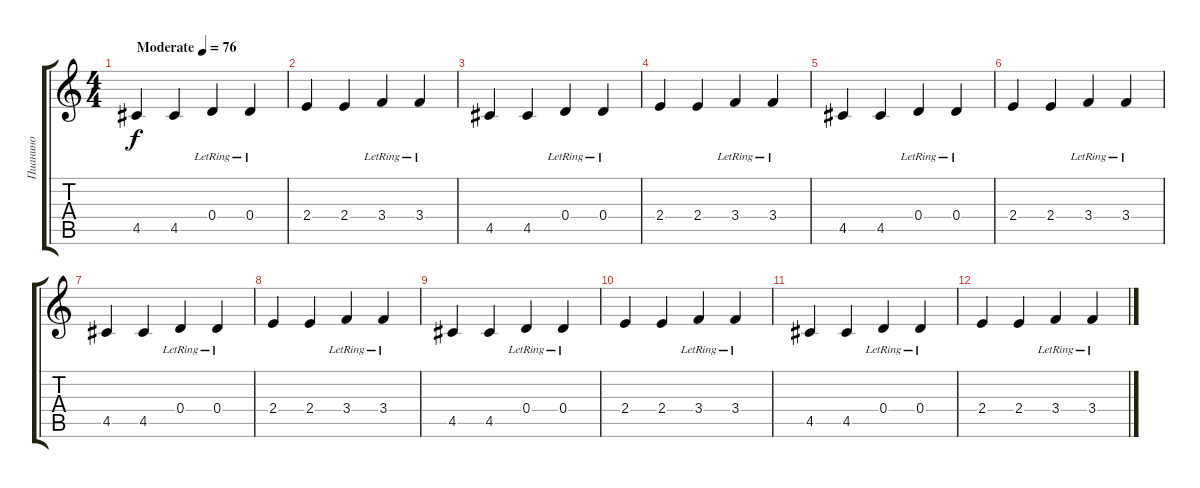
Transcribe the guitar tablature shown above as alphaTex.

\track ("Пианино" "Пианино") {instrument acousticguitarnylon}
\staff {score tabs}
\tuning (E4 B3 G3 D3 A2 E2) {hide}
\ts (4 4)
\tempo (76 "Moderate")
\clef g2
\ks c
4.5.4{dy f instrument acousticguitarnylon} 4.5.4 0.4{lr}.4 0.4{lr}.4 |
2.4.4 2.4.4 3.4{lr}.4 3.4{lr}.4 |
4.5.4 4.5.4 0.4{lr}.4 0.4{lr}.4 |
2.4.4 2.4.4 3.4{lr}.4 3.4{lr}.4 |
4.5.4 4.5.4 0.4{lr}.4 0.4{lr}.4 |
2.4.4 2.4.4 3.4{lr}.4 3.4{lr}.4 |
4.5.4 4.5.4 0.4{lr}.4 0.4{lr}.4 |
2.4.4 2.4.4 3.4{lr}.4 3.4{lr}.4 |
4.5.4 4.5.4 0.4{lr}.4 0.4{lr}.4 |
2.4.4 2.4.4 3.4{lr}.4 3.4{lr}.4 |
4.5.4 4.5.4 0.4{lr}.4 0.4{lr}.4 |
2.4.4 2.4.4 3.4{lr}.4 3.4{lr}.4
